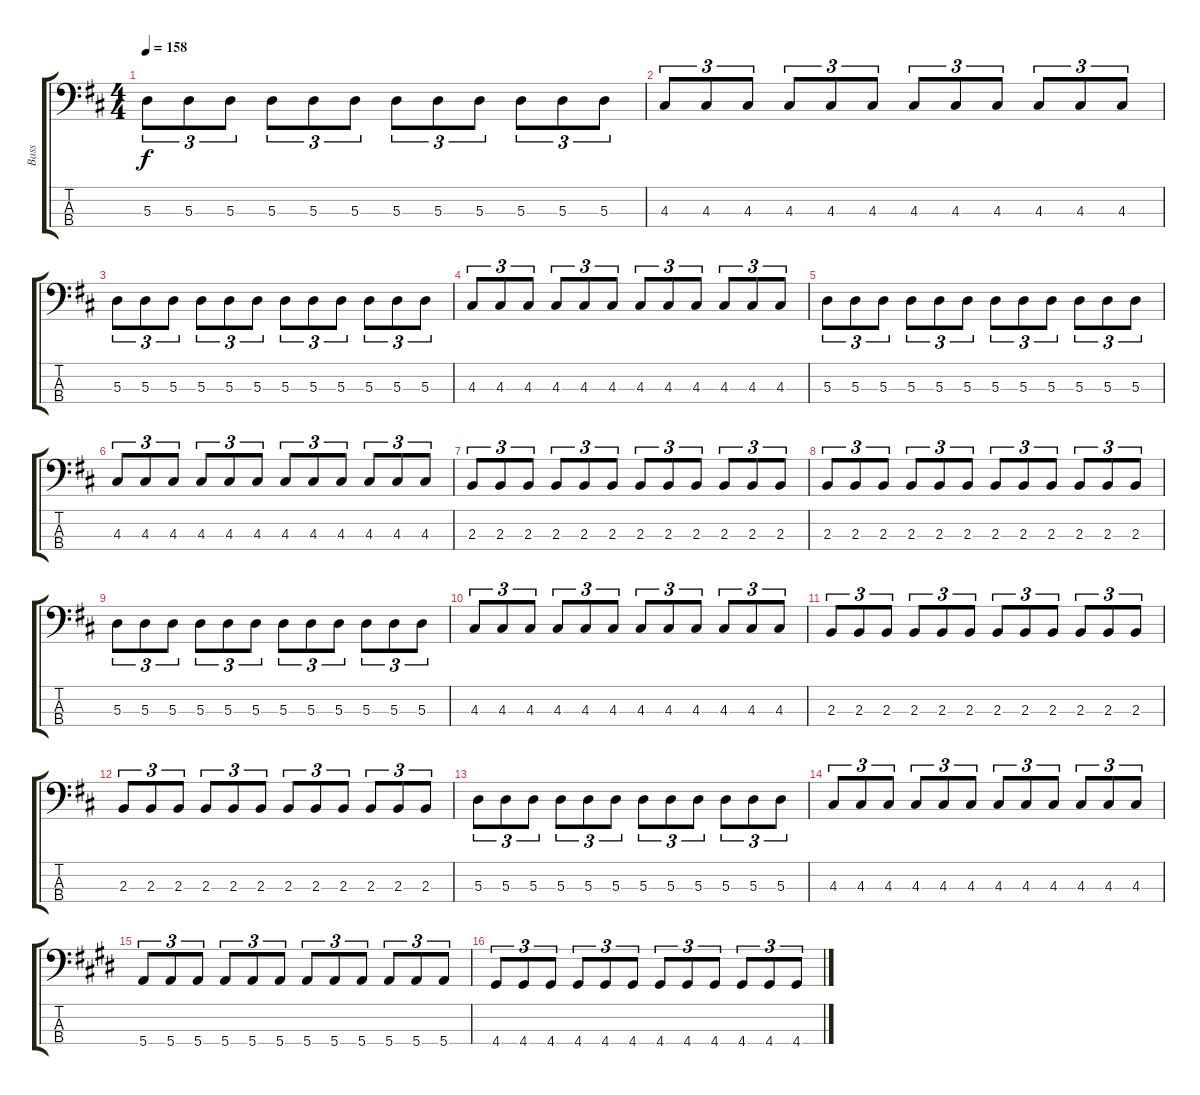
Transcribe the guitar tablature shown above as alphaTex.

\track ("Bass" "Bass") {instrument electricbassfinger}
\staff {score tabs}
\tuning (G2 D2 A1 E1) {hide}
\ts (4 4)
\tempo 158
\clef f4
\ks d
5.3.8{tu (3 2) dy f} 5.3.8{tu (3 2)} 5.3.8{tu (3 2)} 5.3.8{tu (3 2)} 5.3.8{tu (3 2)} 5.3.8{tu (3 2)} 5.3.8{tu (3 2)} 5.3.8{tu (3 2)} 5.3.8{tu (3 2)} 5.3.8{tu (3 2)} 5.3.8{tu (3 2)} 5.3.8{tu (3 2)} |
4.3.8{tu (3 2)} 4.3.8{tu (3 2)} 4.3.8{tu (3 2)} 4.3.8{tu (3 2)} 4.3.8{tu (3 2)} 4.3.8{tu (3 2)} 4.3.8{tu (3 2)} 4.3.8{tu (3 2)} 4.3.8{tu (3 2)} 4.3.8{tu (3 2)} 4.3.8{tu (3 2)} 4.3.8{tu (3 2)} |
5.3.8{tu (3 2)} 5.3.8{tu (3 2)} 5.3.8{tu (3 2)} 5.3.8{tu (3 2)} 5.3.8{tu (3 2)} 5.3.8{tu (3 2)} 5.3.8{tu (3 2)} 5.3.8{tu (3 2)} 5.3.8{tu (3 2)} 5.3.8{tu (3 2)} 5.3.8{tu (3 2)} 5.3.8{tu (3 2)} |
4.3.8{tu (3 2)} 4.3.8{tu (3 2)} 4.3.8{tu (3 2)} 4.3.8{tu (3 2)} 4.3.8{tu (3 2)} 4.3.8{tu (3 2)} 4.3.8{tu (3 2)} 4.3.8{tu (3 2)} 4.3.8{tu (3 2)} 4.3.8{tu (3 2)} 4.3.8{tu (3 2)} 4.3.8{tu (3 2)} |
5.3.8{tu (3 2)} 5.3.8{tu (3 2)} 5.3.8{tu (3 2)} 5.3.8{tu (3 2)} 5.3.8{tu (3 2)} 5.3.8{tu (3 2)} 5.3.8{tu (3 2)} 5.3.8{tu (3 2)} 5.3.8{tu (3 2)} 5.3.8{tu (3 2)} 5.3.8{tu (3 2)} 5.3.8{tu (3 2)} |
4.3.8{tu (3 2)} 4.3.8{tu (3 2)} 4.3.8{tu (3 2)} 4.3.8{tu (3 2)} 4.3.8{tu (3 2)} 4.3.8{tu (3 2)} 4.3.8{tu (3 2)} 4.3.8{tu (3 2)} 4.3.8{tu (3 2)} 4.3.8{tu (3 2)} 4.3.8{tu (3 2)} 4.3.8{tu (3 2)} |
2.3.8{tu (3 2)} 2.3.8{tu (3 2)} 2.3.8{tu (3 2)} 2.3.8{tu (3 2)} 2.3.8{tu (3 2)} 2.3.8{tu (3 2)} 2.3.8{tu (3 2)} 2.3.8{tu (3 2)} 2.3.8{tu (3 2)} 2.3.8{tu (3 2)} 2.3.8{tu (3 2)} 2.3.8{tu (3 2)} |
2.3.8{tu (3 2)} 2.3.8{tu (3 2)} 2.3.8{tu (3 2)} 2.3.8{tu (3 2)} 2.3.8{tu (3 2)} 2.3.8{tu (3 2)} 2.3.8{tu (3 2)} 2.3.8{tu (3 2)} 2.3.8{tu (3 2)} 2.3.8{tu (3 2)} 2.3.8{tu (3 2)} 2.3.8{tu (3 2)} |
5.3.8{tu (3 2)} 5.3.8{tu (3 2)} 5.3.8{tu (3 2)} 5.3.8{tu (3 2)} 5.3.8{tu (3 2)} 5.3.8{tu (3 2)} 5.3.8{tu (3 2)} 5.3.8{tu (3 2)} 5.3.8{tu (3 2)} 5.3.8{tu (3 2)} 5.3.8{tu (3 2)} 5.3.8{tu (3 2)} |
4.3.8{tu (3 2)} 4.3.8{tu (3 2)} 4.3.8{tu (3 2)} 4.3.8{tu (3 2)} 4.3.8{tu (3 2)} 4.3.8{tu (3 2)} 4.3.8{tu (3 2)} 4.3.8{tu (3 2)} 4.3.8{tu (3 2)} 4.3.8{tu (3 2)} 4.3.8{tu (3 2)} 4.3.8{tu (3 2)} |
2.3.8{tu (3 2)} 2.3.8{tu (3 2)} 2.3.8{tu (3 2)} 2.3.8{tu (3 2)} 2.3.8{tu (3 2)} 2.3.8{tu (3 2)} 2.3.8{tu (3 2)} 2.3.8{tu (3 2)} 2.3.8{tu (3 2)} 2.3.8{tu (3 2)} 2.3.8{tu (3 2)} 2.3.8{tu (3 2)} |
2.3.8{tu (3 2)} 2.3.8{tu (3 2)} 2.3.8{tu (3 2)} 2.3.8{tu (3 2)} 2.3.8{tu (3 2)} 2.3.8{tu (3 2)} 2.3.8{tu (3 2)} 2.3.8{tu (3 2)} 2.3.8{tu (3 2)} 2.3.8{tu (3 2)} 2.3.8{tu (3 2)} 2.3.8{tu (3 2)} |
5.3.8{tu (3 2)} 5.3.8{tu (3 2)} 5.3.8{tu (3 2)} 5.3.8{tu (3 2)} 5.3.8{tu (3 2)} 5.3.8{tu (3 2)} 5.3.8{tu (3 2)} 5.3.8{tu (3 2)} 5.3.8{tu (3 2)} 5.3.8{tu (3 2)} 5.3.8{tu (3 2)} 5.3.8{tu (3 2)} |
4.3.8{tu (3 2)} 4.3.8{tu (3 2)} 4.3.8{tu (3 2)} 4.3.8{tu (3 2)} 4.3.8{tu (3 2)} 4.3.8{tu (3 2)} 4.3.8{tu (3 2)} 4.3.8{tu (3 2)} 4.3.8{tu (3 2)} 4.3.8{tu (3 2)} 4.3.8{tu (3 2)} 4.3.8{tu (3 2)} |
\ks e
5.4.8{tu (3 2)} 5.4.8{tu (3 2)} 5.4.8{tu (3 2)} 5.4.8{tu (3 2)} 5.4.8{tu (3 2)} 5.4.8{tu (3 2)} 5.4.8{tu (3 2)} 5.4.8{tu (3 2)} 5.4.8{tu (3 2)} 5.4.8{tu (3 2)} 5.4.8{tu (3 2)} 5.4.8{tu (3 2)} |
4.4.8{tu (3 2)} 4.4.8{tu (3 2)} 4.4.8{tu (3 2)} 4.4.8{tu (3 2)} 4.4.8{tu (3 2)} 4.4.8{tu (3 2)} 4.4.8{tu (3 2)} 4.4.8{tu (3 2)} 4.4.8{tu (3 2)} 4.4.8{tu (3 2)} 4.4.8{tu (3 2)} 4.4.8{tu (3 2)}
